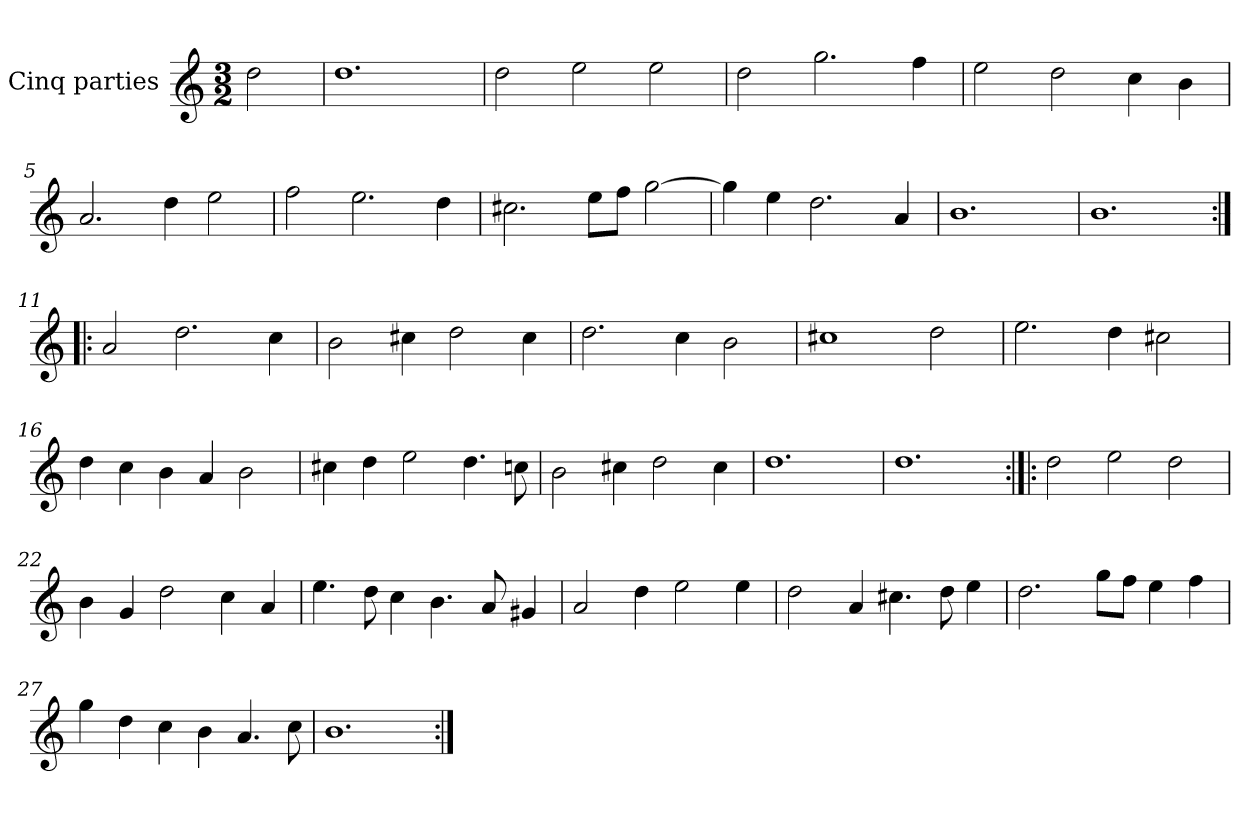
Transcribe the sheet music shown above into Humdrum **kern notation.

**kern
*part1
*staff1
*I"Cinq parties
*clefG2
*k[]
*M3/2
*MM180
=
2dd\
=1
1.dd
=2
2dd\
2ee\
2ee\
=3
2dd\
2.gg\
4ff\
=4
2ee\
2dd\
4cc\
4b\
=5
2.a/
4dd\
2ee\
=6
2ff\
2.ee\
4dd\
=7
2.cc#X\
8ee\L
8ff\J
[2gg\
=8
4gg\]
4ee\
2.dd\
4a/
=9
1.b
=10
1.b
=11:|!|:
2a/
2.dd\
4cc\
=12
2b\
4cc#X\
2dd\
4cc#\
=13
2.dd\
4cc\
2b\
=14
1cc#X
2dd\
=15
2.ee\
4dd\
2cc#X\
=16
4dd\
4cc\
4b\
4a/
2b\
=17
4cc#X\
4dd\
2ee\
4.dd\
8ccn\
=18
2b\
4cc#X\
2dd\
4cc#\
=19
1.dd
=20
1.dd
=21:|!|:
2dd\
2ee\
2dd\
=22
4b\
4g/
2dd\
4cc\
4a/
=23
4.ee\
8dd\
4cc\
4.b\
8a/
4g#X/
=24
2a/
4dd\
2ee\
4ee\
=25
2dd\
4a/
4.cc#X\
8dd\
4ee\
=26
2.dd\
8gg\L
8ff\J
4ee\
4ff\
=27
4gg\
4dd\
4cc\
4b\
4.a/
8cc\
=28
1.b
=:|!
*-
